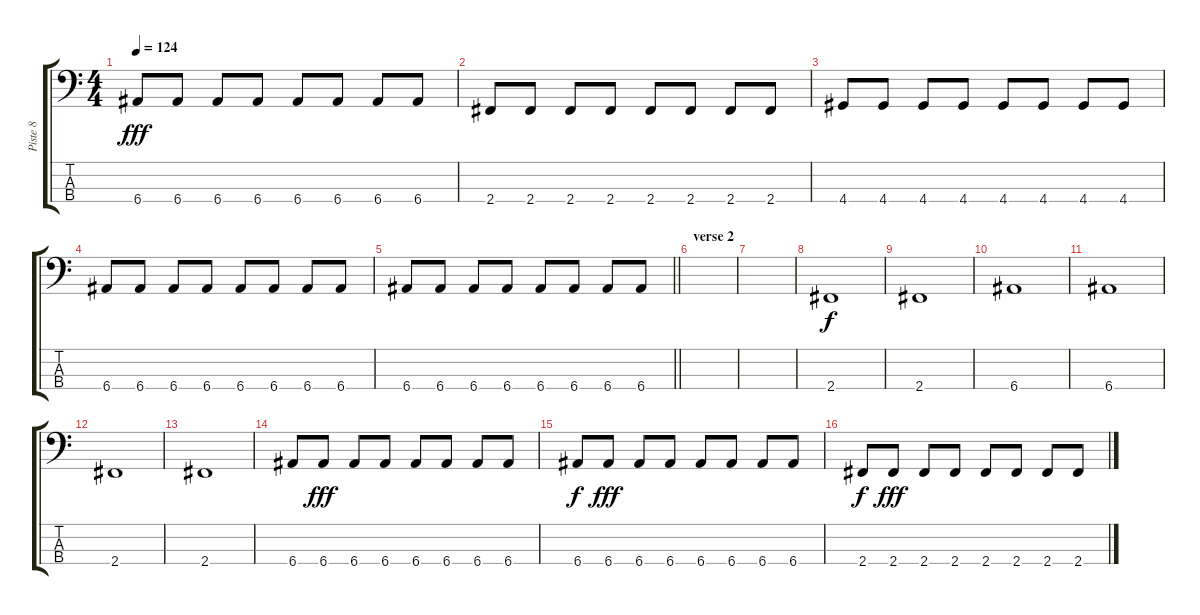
\track ("Piste 8" "Piste 8") {instrument synthbass1}
\staff {score tabs}
\tuning (G2 D2 A1 E1) {hide}
\ts (4 4)
\tempo 124
\clef f4
\ks c
6.4.8{dy fff} 6.4.8 6.4.8 6.4.8 6.4.8 6.4.8 6.4.8 6.4.8 |
2.4.8 2.4.8 2.4.8 2.4.8 2.4.8 2.4.8 2.4.8 2.4.8 |
4.4.8 4.4.8 4.4.8 4.4.8 4.4.8 4.4.8 4.4.8 4.4.8 |
6.4.8 6.4.8 6.4.8 6.4.8 6.4.8 6.4.8 6.4.8 6.4.8 |
\barLineRight lightlight
6.4.8 6.4.8 6.4.8 6.4.8 6.4.8 6.4.8 6.4.8 6.4.8 |
\section ("" "verse 2")
|
|
2.4.1{dy f} |
2.4.1 |
6.4.1 |
6.4.1 |
2.4.1 |
2.4.1 |
6.4.8{volume 8} 6.4.8{dy fff} 6.4.8 6.4.8 6.4.8 6.4.8 6.4.8 6.4.8 |
6.4.8{dy f} 6.4.8{dy fff} 6.4.8 6.4.8 6.4.8 6.4.8 6.4.8 6.4.8 |
2.4.8{dy f} 2.4.8{dy fff} 2.4.8 2.4.8 2.4.8 2.4.8 2.4.8 2.4.8
